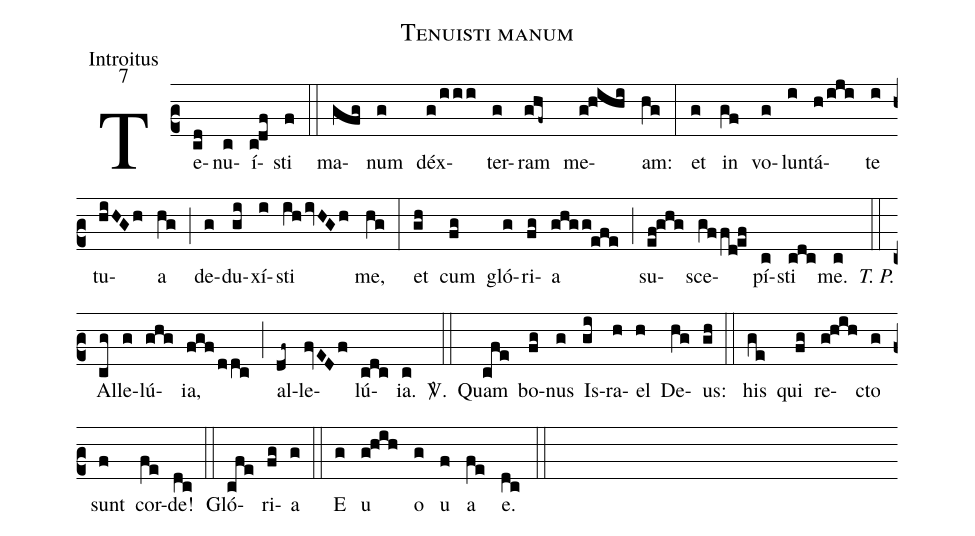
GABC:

name:Tenuisti manum;
office-part:Introitus;
mode:7;
%%
(c2) Te(cd)nu(c)í(c!df)sti(f) (::) ma(gfg)num(g) déx(g/iii)ter(g)ram(ghf~) me(g!hihi)am:(hg) (:) et(g) in(gf) vo(g)lun(i)tá(h/iji)te(i) tu(hiHGh)a(hg) (;) de(g)du(gi)xí(i)sti(ih/ivHGh) me,(hg) (:) et(gh) cum(fg) gló(g)ri(fg)a(ghgg!efe) (;) su(ef!ghg)sce(gffd!ef)pí(c)sti(cdc) me.(c) <i>T. P.</i>(::) Al(cg)le(g)lú(ghg)ia,(fgf/ddc) (;) al(df~)le(fvEDf)lú(cdc)ia.(c) <sp>V/</sp>.(::) Quam(cfe) bo(fg)nus(g) Is(gi)ra(h)el(h) De(hg)us:(gh) (::) his(ge) qui(fg) re(g!hih)cto(g) sunt(f) cor(fe)de!(dc) (::) Gló(cfe)ri(fg)a(g) (::) E(g) u(g!hih) o(g) u(f) a(fe) e.(dc) (::)
